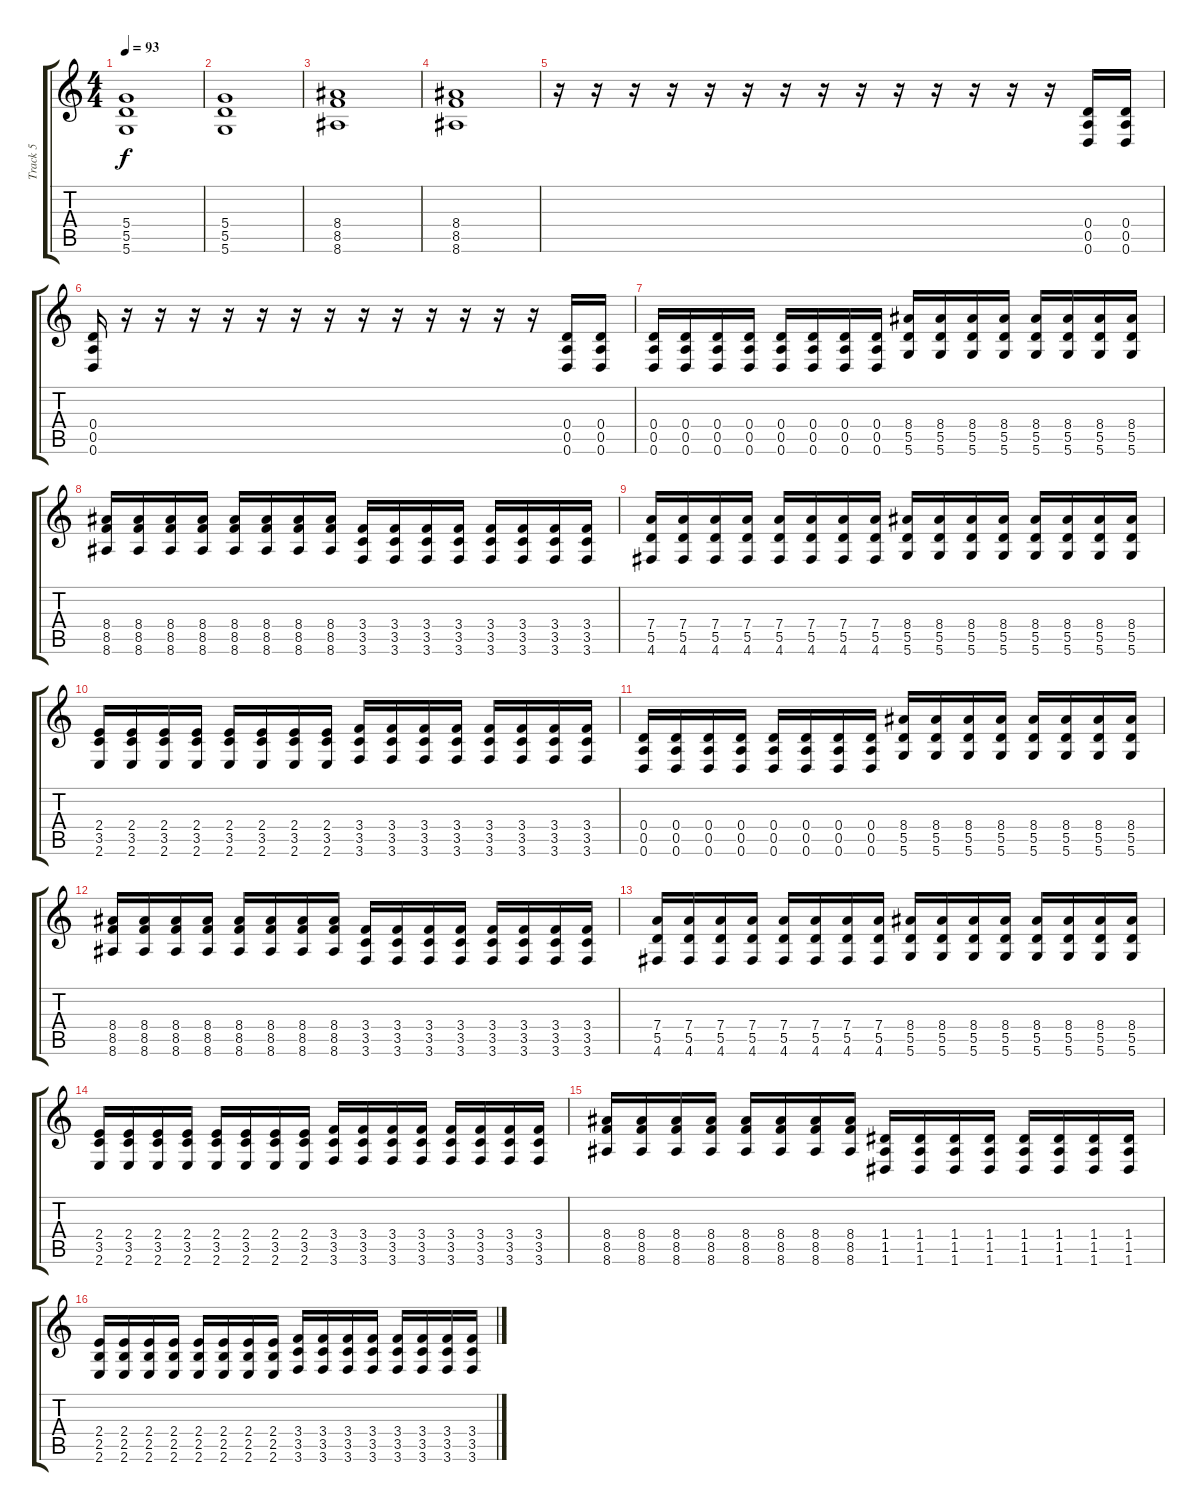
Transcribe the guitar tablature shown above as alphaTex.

\track ("Track 5" "Track 5") {instrument distortionguitar}
\staff {score tabs}
\tuning (E4 B3 G3 D3 A2 D2) {hide}
\ts (4 4)
\tempo 93
\clef g2
\ks c
(5.4 5.5 5.6).1{dy f} |
(5.4 5.5 5.6).1 |
(8.4 8.5 8.6).1 |
(8.4 8.5 8.6).1 |
r.16 r.16 r.16 r.16 r.16 r.16 r.16 r.16 r.16 r.16 r.16 r.16 r.16 r.16 (0.4 0.5 0.6).16 (0.4 0.5 0.6).16 |
(0.4 0.5 0.6).16 r.16 r.16 r.16 r.16 r.16 r.16 r.16 r.16 r.16 r.16 r.16 r.16 r.16 (0.4 0.5 0.6).16 (0.4 0.5 0.6).16 |
(0.4 0.5 0.6).16 (0.4 0.5 0.6).16 (0.4 0.5 0.6).16 (0.4 0.5 0.6).16 (0.4 0.5 0.6).16 (0.4 0.5 0.6).16 (0.4 0.5 0.6).16 (0.4 0.5 0.6).16 (8.4 5.5 5.6).16 (8.4 5.5 5.6).16 (8.4 5.5 5.6).16 (8.4 5.5 5.6).16 (8.4 5.5 5.6).16 (8.4 5.5 5.6).16 (8.4 5.5 5.6).16 (8.4 5.5 5.6).16 |
(8.4 8.5 8.6).16 (8.4 8.5 8.6).16 (8.4 8.5 8.6).16 (8.4 8.5 8.6).16 (8.4 8.5 8.6).16 (8.4 8.5 8.6).16 (8.4 8.5 8.6).16 (8.4 8.5 8.6).16 (3.4 3.5 3.6).16 (3.4 3.5 3.6).16 (3.4 3.5 3.6).16 (3.4 3.5 3.6).16 (3.4 3.5 3.6).16 (3.4 3.5 3.6).16 (3.4 3.5 3.6).16 (3.4 3.5 3.6).16 |
(7.4 5.5 4.6).16 (7.4 5.5 4.6).16 (7.4 5.5 4.6).16 (7.4 5.5 4.6).16 (7.4 5.5 4.6).16 (7.4 5.5 4.6).16 (7.4 5.5 4.6).16 (7.4 5.5 4.6).16 (8.4 5.5 5.6).16 (8.4 5.5 5.6).16 (8.4 5.5 5.6).16 (8.4 5.5 5.6).16 (8.4 5.5 5.6).16 (8.4 5.5 5.6).16 (8.4 5.5 5.6).16 (8.4 5.5 5.6).16 |
(2.4 3.5 2.6).16 (2.4 3.5 2.6).16 (2.4 3.5 2.6).16 (2.4 3.5 2.6).16 (2.4 3.5 2.6).16 (2.4 3.5 2.6).16 (2.4 3.5 2.6).16 (2.4 3.5 2.6).16 (3.4 3.5 3.6).16 (3.4 3.5 3.6).16 (3.4 3.5 3.6).16 (3.4 3.5 3.6).16 (3.4 3.5 3.6).16 (3.4 3.5 3.6).16 (3.4 3.5 3.6).16 (3.4 3.5 3.6).16 |
(0.4 0.5 0.6).16 (0.4 0.5 0.6).16 (0.4 0.5 0.6).16 (0.4 0.5 0.6).16 (0.4 0.5 0.6).16 (0.4 0.5 0.6).16 (0.4 0.5 0.6).16 (0.4 0.5 0.6).16 (8.4 5.5 5.6).16 (8.4 5.5 5.6).16 (8.4 5.5 5.6).16 (8.4 5.5 5.6).16 (8.4 5.5 5.6).16 (8.4 5.5 5.6).16 (8.4 5.5 5.6).16 (8.4 5.5 5.6).16 |
(8.4 8.5 8.6).16 (8.4 8.5 8.6).16 (8.4 8.5 8.6).16 (8.4 8.5 8.6).16 (8.4 8.5 8.6).16 (8.4 8.5 8.6).16 (8.4 8.5 8.6).16 (8.4 8.5 8.6).16 (3.4 3.5 3.6).16 (3.4 3.5 3.6).16 (3.4 3.5 3.6).16 (3.4 3.5 3.6).16 (3.4 3.5 3.6).16 (3.4 3.5 3.6).16 (3.4 3.5 3.6).16 (3.4 3.5 3.6).16 |
(7.4 5.5 4.6).16 (7.4 5.5 4.6).16 (7.4 5.5 4.6).16 (7.4 5.5 4.6).16 (7.4 5.5 4.6).16 (7.4 5.5 4.6).16 (7.4 5.5 4.6).16 (7.4 5.5 4.6).16 (8.4 5.5 5.6).16 (8.4 5.5 5.6).16 (8.4 5.5 5.6).16 (8.4 5.5 5.6).16 (8.4 5.5 5.6).16 (8.4 5.5 5.6).16 (8.4 5.5 5.6).16 (8.4 5.5 5.6).16 |
(2.4 3.5 2.6).16 (2.4 3.5 2.6).16 (2.4 3.5 2.6).16 (2.4 3.5 2.6).16 (2.4 3.5 2.6).16 (2.4 3.5 2.6).16 (2.4 3.5 2.6).16 (2.4 3.5 2.6).16 (3.4 3.5 3.6).16 (3.4 3.5 3.6).16 (3.4 3.5 3.6).16 (3.4 3.5 3.6).16 (3.4 3.5 3.6).16 (3.4 3.5 3.6).16 (3.4 3.5 3.6).16 (3.4 3.5 3.6).16 |
(8.4 8.5 8.6).16 (8.4 8.5 8.6).16 (8.4 8.5 8.6).16 (8.4 8.5 8.6).16 (8.4 8.5 8.6).16 (8.4 8.5 8.6).16 (8.4 8.5 8.6).16 (8.4 8.5 8.6).16 (1.4 1.5 1.6).16 (1.4 1.5 1.6).16 (1.4 1.5 1.6).16 (1.4 1.5 1.6).16 (1.4 1.5 1.6).16 (1.4 1.5 1.6).16 (1.4 1.5 1.6).16 (1.4 1.5 1.6).16 |
(2.4 2.5 2.6).16 (2.4 2.5 2.6).16 (2.4 2.5 2.6).16 (2.4 2.5 2.6).16 (2.4 2.5 2.6).16 (2.4 2.5 2.6).16 (2.4 2.5 2.6).16 (2.4 2.5 2.6).16 (3.4 3.5 3.6).16 (3.4 3.5 3.6).16 (3.4 3.5 3.6).16 (3.4 3.5 3.6).16 (3.4 3.5 3.6).16 (3.4 3.5 3.6).16 (3.4 3.5 3.6).16 (3.4 3.5 3.6).16
